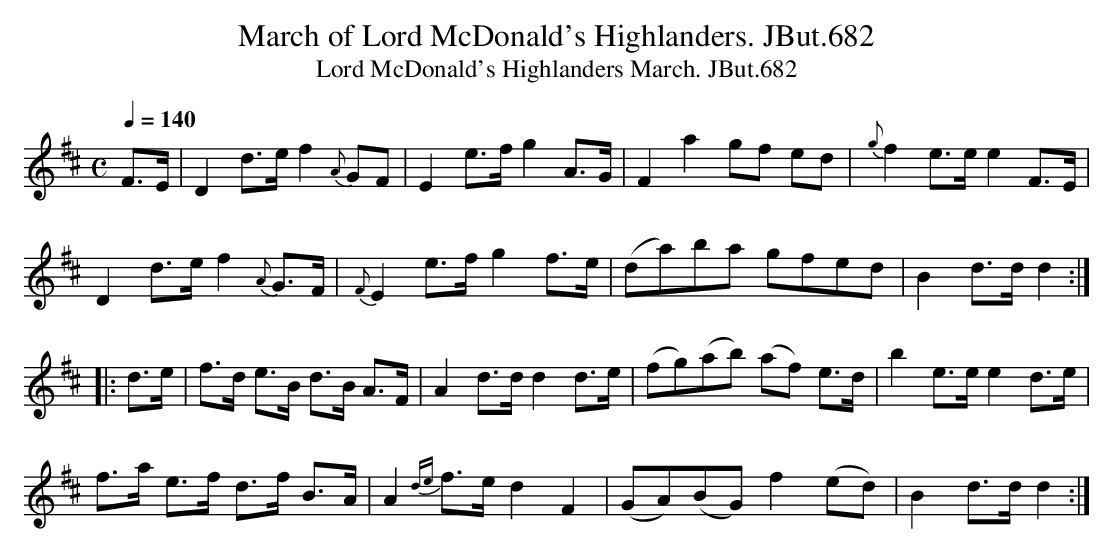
X:1
T:March of Lord McDonald's Highlanders. JBut.682
T:Lord McDonald's Highlanders March. JBut.682
M:C
L:1/8
Q:1/4=140
K:D
F>E|D2d>e f2{A}GF|E2e>f g2A>G|F2a2 gf ed|{g}f2e>e e2F>E|
D2 d>e f2 {A}G>F|{F}E2e>f g2 f>e|(da)ba gfed|B2d>dd2:|
|:d>e|f>d e>B d>B A>F|A2d>d d2d>e|(fg)(ab) (af) e>d|b2 e>e e2 d>e|
f>a e>f d>f B>A|A2{de}f>e d2F2|(GA)(BG)f2 (ed)|B2d>dd2:|
